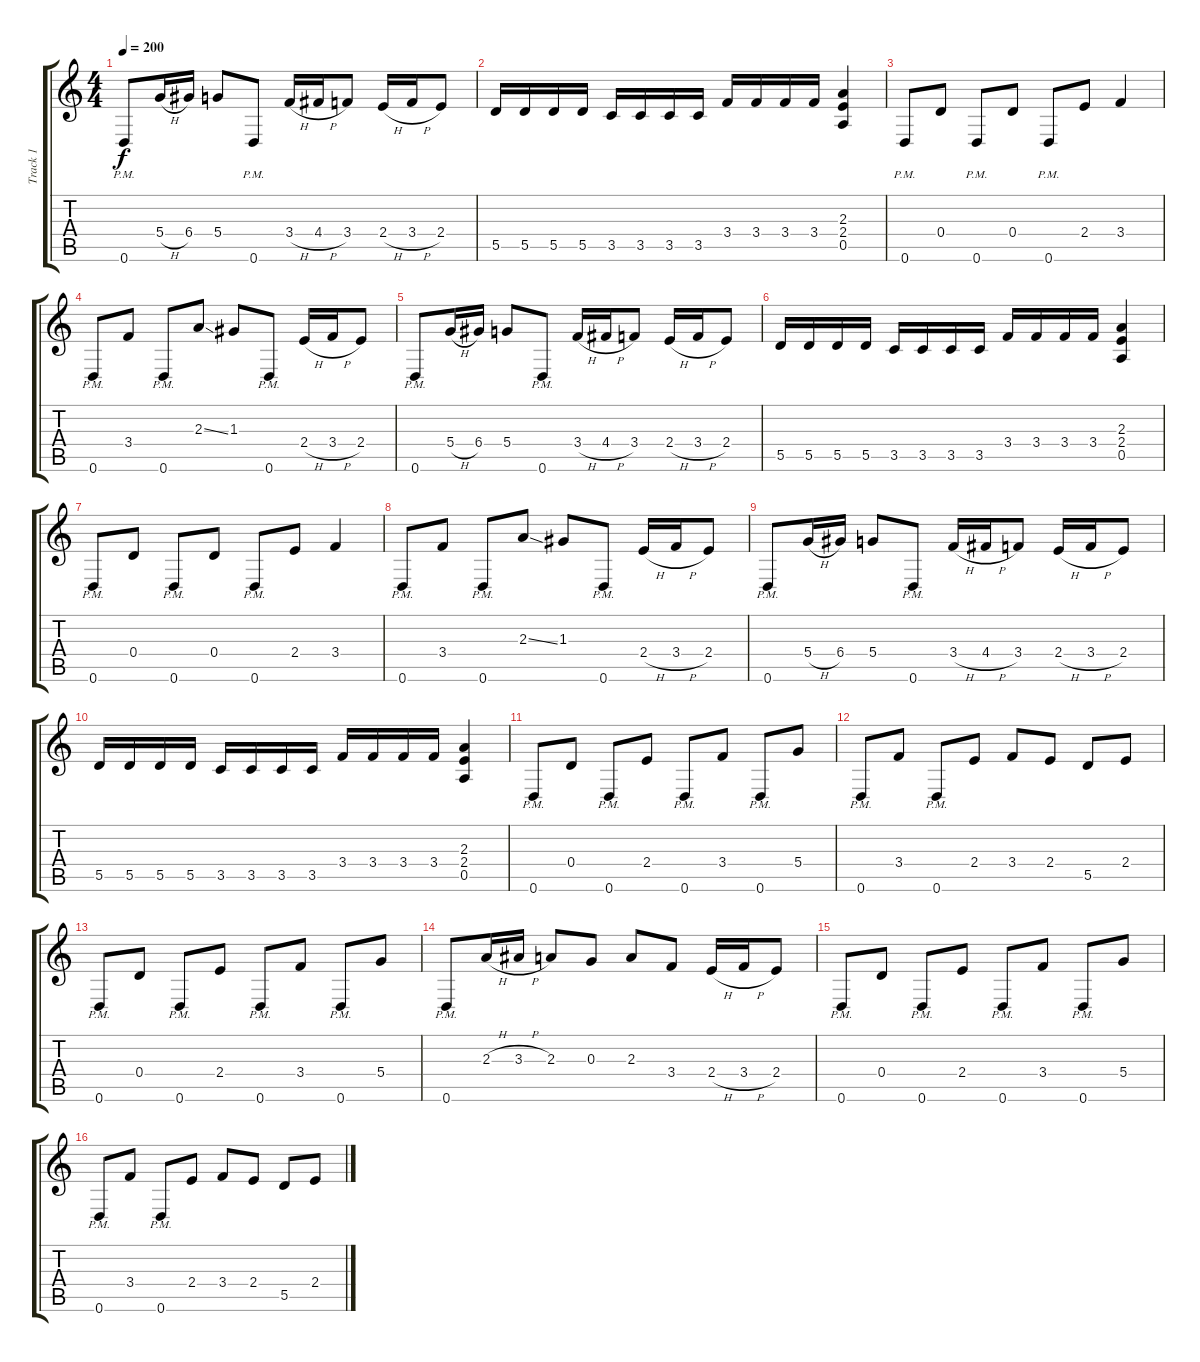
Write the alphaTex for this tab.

\track ("Track 1" "Track 1") {instrument distortionguitar}
\staff {score tabs}
\tuning (E4 B3 G3 D3 A2 D2) {hide}
\ts (4 4)
\tempo 200
\clef g2
\ks c
0.6{pm}.8{dy f} 5.4{h}.16 6.4.16 5.4.8 0.6{pm}.8 3.4{h}.16 4.4{h}.16 3.4.8 2.4{h}.16 3.4{h}.16 2.4.8 |
5.5.16 5.5.16 5.5.16 5.5.16 3.5.16 3.5.16 3.5.16 3.5.16 3.4.16 3.4.16 3.4.16 3.4.16 (2.3 2.4 0.5).4 |
0.6{pm}.8 0.4.8 0.6{pm}.8 0.4.8 0.6{pm}.8 2.4.8 3.4.4 |
0.6{pm}.8 3.4.8 0.6{pm}.8 2.3{ss}.8 1.3.8 0.6{pm}.8 2.4{h}.16 3.4{h}.16 2.4.8 |
0.6{pm}.8 5.4{h}.16 6.4.16 5.4.8 0.6{pm}.8 3.4{h}.16 4.4{h}.16 3.4.8 2.4{h}.16 3.4{h}.16 2.4.8 |
5.5.16 5.5.16 5.5.16 5.5.16 3.5.16 3.5.16 3.5.16 3.5.16 3.4.16 3.4.16 3.4.16 3.4.16 (2.3 2.4 0.5).4 |
0.6{pm}.8 0.4.8 0.6{pm}.8 0.4.8 0.6{pm}.8 2.4.8 3.4.4 |
0.6{pm}.8 3.4.8 0.6{pm}.8 2.3{ss}.8 1.3.8 0.6{pm}.8 2.4{h}.16 3.4{h}.16 2.4.8 |
0.6{pm}.8 5.4{h}.16 6.4.16 5.4.8 0.6{pm}.8 3.4{h}.16 4.4{h}.16 3.4.8 2.4{h}.16 3.4{h}.16 2.4.8 |
5.5.16 5.5.16 5.5.16 5.5.16 3.5.16 3.5.16 3.5.16 3.5.16 3.4.16 3.4.16 3.4.16 3.4.16 (2.3 2.4 0.5).4 |
0.6{pm}.8 0.4.8 0.6{pm}.8 2.4.8 0.6{pm}.8 3.4.8 0.6{pm}.8 5.4.8 |
0.6{pm}.8 3.4.8 0.6{pm}.8 2.4.8 3.4.8 2.4.8 5.5.8 2.4.8 |
0.6{pm}.8 0.4.8 0.6{pm}.8 2.4.8 0.6{pm}.8 3.4.8 0.6{pm}.8 5.4.8 |
0.6{pm}.8 2.3{h}.16 3.3{h}.16 2.3.8 0.3.8 2.3.8 3.4.8 2.4{h}.16 3.4{h}.16 2.4.8 |
0.6{pm}.8 0.4.8 0.6{pm}.8 2.4.8 0.6{pm}.8 3.4.8 0.6{pm}.8 5.4.8 |
0.6{pm}.8 3.4.8 0.6{pm}.8 2.4.8 3.4.8 2.4.8 5.5.8 2.4.8
